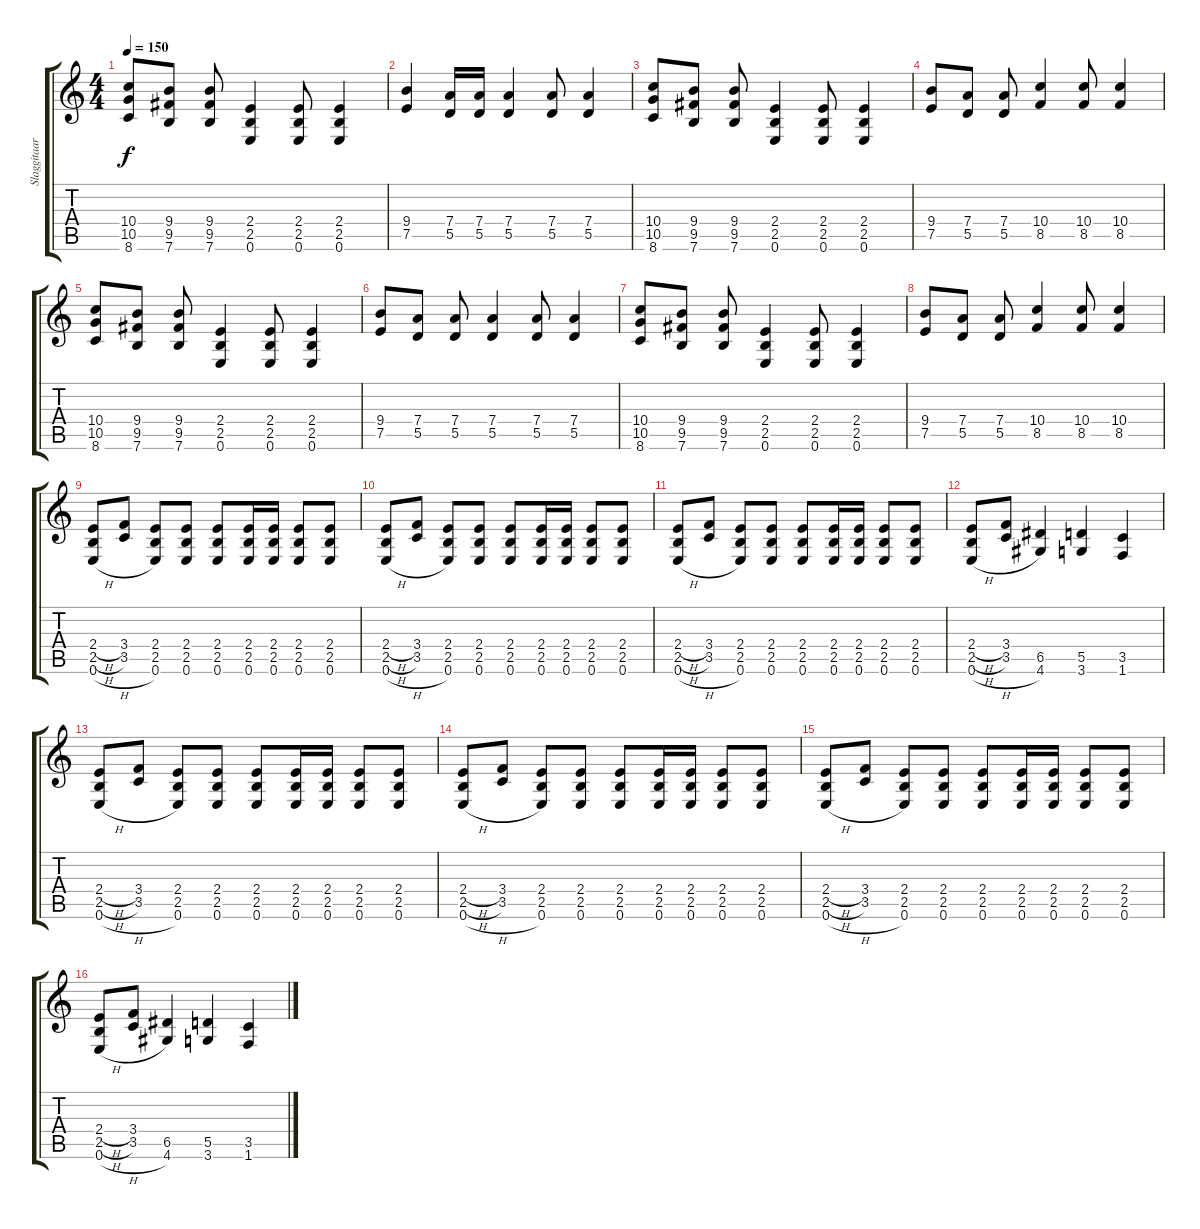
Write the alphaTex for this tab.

\track ("Slaggitaar 2" "Slaggitaar") {instrument distortionguitar}
\staff {score tabs}
\tuning (E4 B3 G3 D3 A2 E2) {hide}
\ts (4 4)
\tempo 150
\clef g2
\ks c
(10.4 10.5 8.6).8{dy f} (9.4 9.5 7.6).8 (9.4 9.5 7.6).8 (2.4 2.5 0.6).4 (2.4 2.5 0.6).8 (2.4 2.5 0.6).4 |
(9.4 7.5).4 (7.4 5.5).16 (7.4 5.5).16 (7.4 5.5).4 (7.4 5.5).8 (7.4 5.5).4 |
(10.4 10.5 8.6).8 (9.4 9.5 7.6).8 (9.4 9.5 7.6).8 (2.4 2.5 0.6).4 (2.4 2.5 0.6).8 (2.4 2.5 0.6).4 |
(9.4 7.5).8 (7.4 5.5).8 (7.4 5.5).8 (10.4 8.5).4 (10.4 8.5).8 (10.4 8.5).4 |
(10.4 10.5 8.6).8 (9.4 9.5 7.6).8 (9.4 9.5 7.6).8 (2.4 2.5 0.6).4 (2.4 2.5 0.6).8 (2.4 2.5 0.6).4 |
(9.4 7.5).8 (7.4 5.5).8 (7.4 5.5).8 (7.4 5.5).4 (7.4 5.5).8 (7.4 5.5).4 |
(10.4 10.5 8.6).8 (9.4 9.5 7.6).8 (9.4 9.5 7.6).8 (2.4 2.5 0.6).4 (2.4 2.5 0.6).8 (2.4 2.5 0.6).4 |
(9.4 7.5).8 (7.4 5.5).8 (7.4 5.5).8 (10.4 8.5).4 (10.4 8.5).8 (10.4 8.5).4 |
(2.4{h} 2.5{h} 0.6{h}).8 (3.4 3.5).8 (2.4 2.5 0.6).8 (2.4 2.5 0.6).8 (2.4 2.5 0.6).8 (2.4 2.5 0.6).16 (2.4 2.5 0.6).16 (2.4 2.5 0.6).8 (2.4 2.5 0.6).8 |
(2.4{h} 2.5{h} 0.6{h}).8 (3.4 3.5).8 (2.4 2.5 0.6).8 (2.4 2.5 0.6).8 (2.4 2.5 0.6).8 (2.4 2.5 0.6).16 (2.4 2.5 0.6).16 (2.4 2.5 0.6).8 (2.4 2.5 0.6).8 |
(2.4{h} 2.5{h} 0.6{h}).8 (3.4 3.5).8 (2.4 2.5 0.6).8 (2.4 2.5 0.6).8 (2.4 2.5 0.6).8 (2.4 2.5 0.6).16 (2.4 2.5 0.6).16 (2.4 2.5 0.6).8 (2.4 2.5 0.6).8 |
(2.4{h} 2.5{h} 0.6{h}).8 (3.4 3.5).8 (6.5 4.6).4 (5.5 3.6).4 (3.5 1.6).4 |
(2.4{h} 2.5{h} 0.6{h}).8 (3.4 3.5).8 (2.4 2.5 0.6).8 (2.4 2.5 0.6).8 (2.4 2.5 0.6).8 (2.4 2.5 0.6).16 (2.4 2.5 0.6).16 (2.4 2.5 0.6).8 (2.4 2.5 0.6).8 |
(2.4{h} 2.5{h} 0.6{h}).8 (3.4 3.5).8 (2.4 2.5 0.6).8 (2.4 2.5 0.6).8 (2.4 2.5 0.6).8 (2.4 2.5 0.6).16 (2.4 2.5 0.6).16 (2.4 2.5 0.6).8 (2.4 2.5 0.6).8 |
(2.4{h} 2.5{h} 0.6{h}).8 (3.4 3.5).8 (2.4 2.5 0.6).8 (2.4 2.5 0.6).8 (2.4 2.5 0.6).8 (2.4 2.5 0.6).16 (2.4 2.5 0.6).16 (2.4 2.5 0.6).8 (2.4 2.5 0.6).8 |
(2.4{h} 2.5{h} 0.6{h}).8 (3.4 3.5).8 (6.5 4.6).4 (5.5 3.6).4 (3.5 1.6).4
